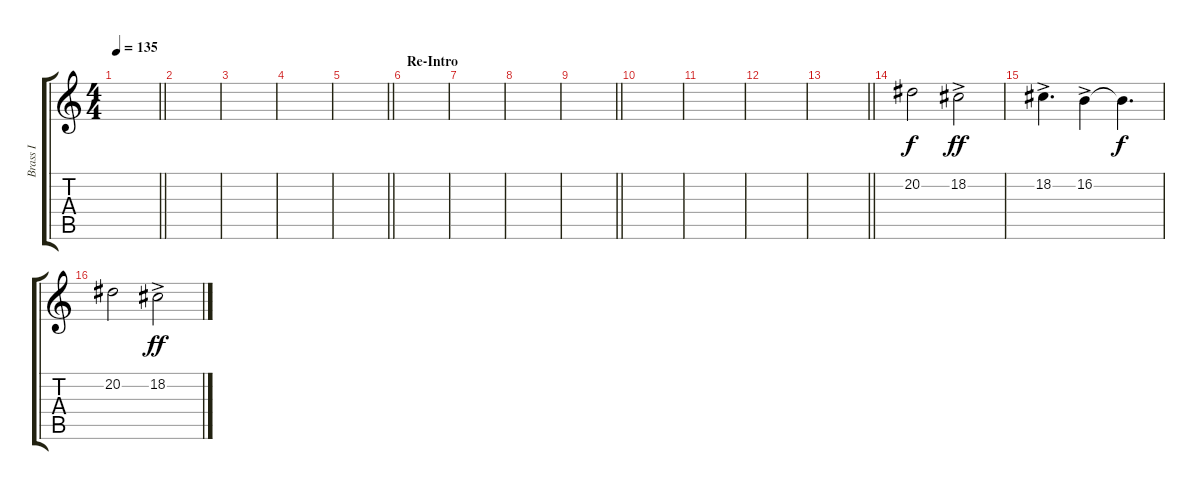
\track ("Brass I" "Brass I") {instrument trumpet}
\staff {score tabs}
\tuning (C4 G3 Eb3 Bb2 F2 C2) {hide}
\ts (4 4)
\tempo 135
\clef g2
\barLineRight lightlight
\ks c
|
\section ("" "")
|
|
|
\barLineRight lightlight
|
\section ("" "Re-Intro")
|
|
|
\barLineRight lightlight
|
\section ("" "")
|
|
|
\barLineRight lightlight
|
\section ("" "")
20.2.2{volume 9 balance 8} 18.2{ac}.2{dy ff} |
18.2{ac}.4{d} 16.2{ac}.4 16.2{t}.4{d dy f} |
20.2.2 18.2{ac}.2{dy ff}
